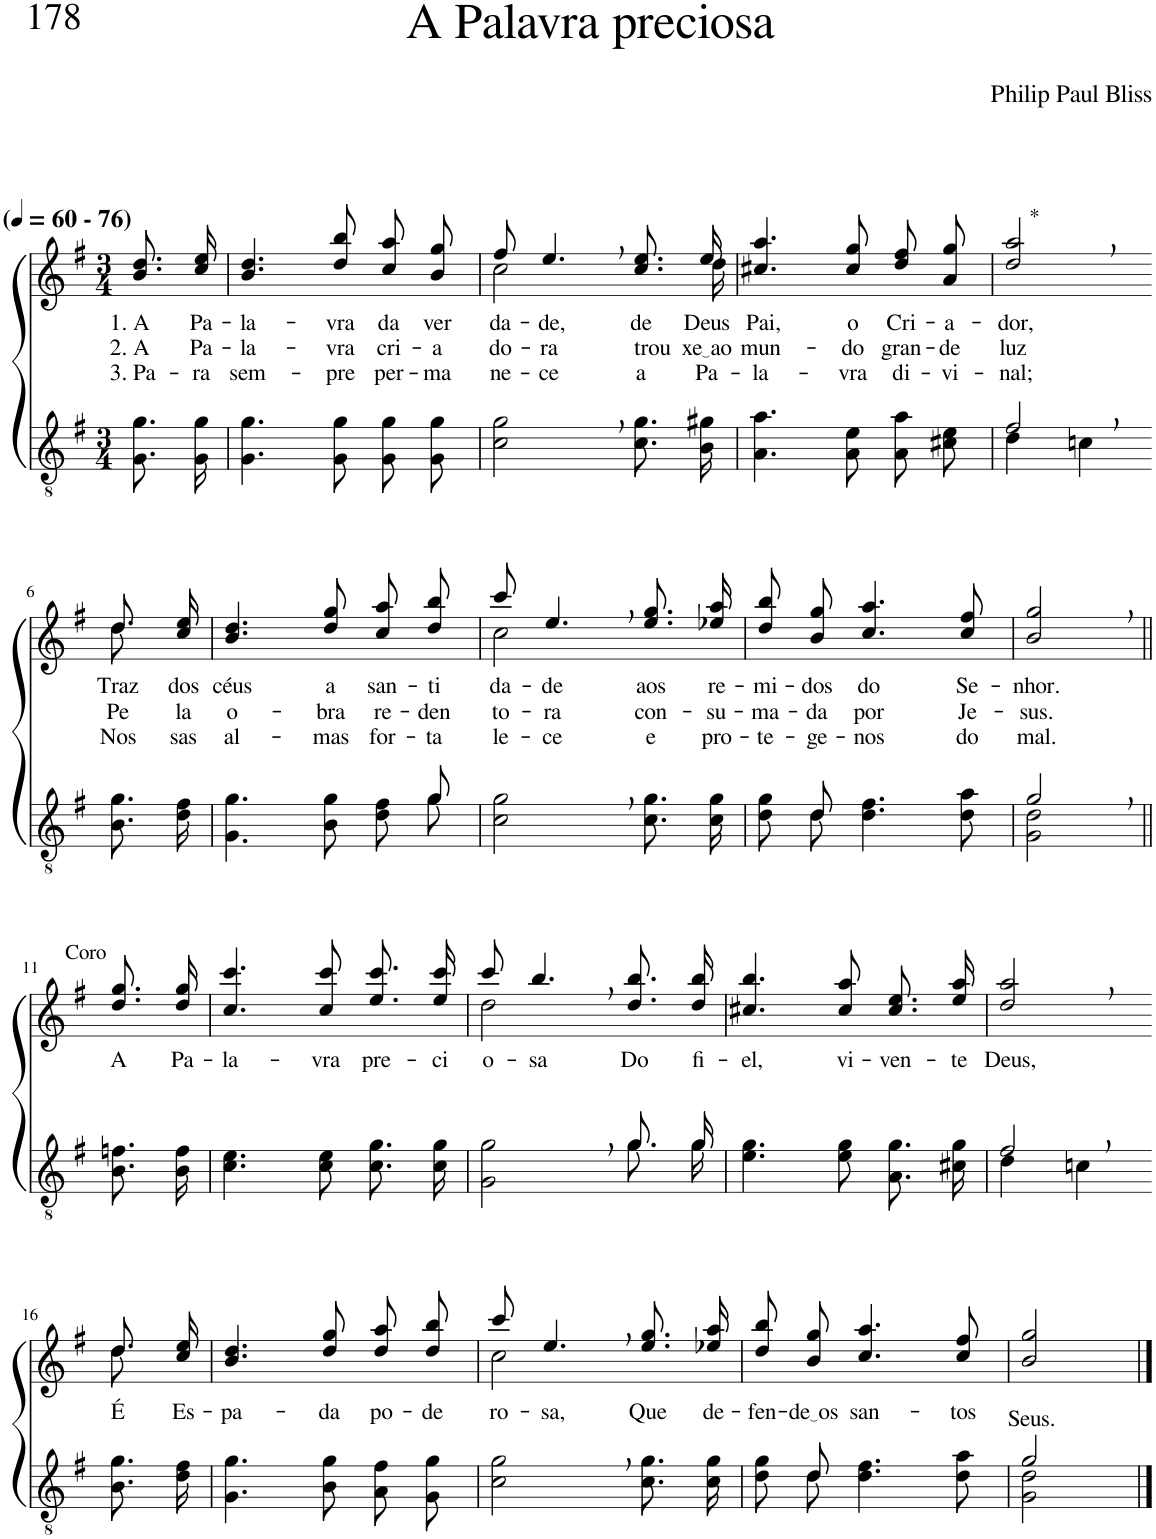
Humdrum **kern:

**kern	**kern	**text	**text	**text
*part2	*part1	*part1	*part1	*part1
*staff2	*staff1	*staff1	*staff1	*staff1
*I"Parte III e IV	*I"Parte I e II	*	*	*
*clefGv2	*clefG2	*	*	*
*Trd5c9	*Trd5c9	*	*	*
*k[f#]	*k[f#]	*	*	*
*M3/4	*M3/4	*	*	*
*MM60	*MM60	*	*	*
=1	=1	=1	=1	=1
!	!LO:TX:a:B:t=(	!	!	!
!	!LO:TX:a:B:t=- 76)	!	!	!
!	!	!LO:LY:b	!LO:LY:b	!LO:LY:b
8.G\ 8.g\L	8.b\ 8.dd\L	1. A	2. A	3. Pa-
!	!	!LO:LY:b	!LO:LY:b	!LO:LY:b
16G\ 16g\Jk	16cc\ 16ee\Jk	Pa-	Pa-	-ra
=2	=2	=2	=2	=2
!	!	!LO:LY:b	!LO:LY:b	!LO:LY:b
4.G\ 4.g\	4.b/ 4.dd/	-la-	-la-	sem-
!	!	!LO:LY:b	!LO:LY:b	!LO:LY:b
8G\ 8g\	8dd/ 8bb/	-vra	-vra	-pre
!	!	!LO:LY:b	!LO:LY:b	!LO:LY:b
8G\ 8g\L	8cc\ 8aa\L	da	cri-	per-
!	!	!LO:LY:b	!LO:LY:b	!LO:LY:b
8G\ 8g\J	8b\ 8gg\J	ver-	-a-	-ma-
=3	=3	=3	=3	=3
*	*^	*	*	*
!	!	!	!LO:LY:b	!LO:LY:b	!LO:LY:b
2c\, 2g\,	8ff#/	2cc\	-da-	-do-	-ne-
!	!	!	!LO:LY:b	!LO:LY:b	!LO:LY:b
.	4.ee,/	.	-de,	-ra	-ce
!	!	!	!LO:LY:b	!LO:LY:b	!LO:LY:b
8.c\ 8.g\L	8.cc\ 8.ee\L	8.ryy	de	trou-	a
!	!	!	!LO:LY:b	!LO:LY:b	!LO:LY:b
16B\ 16g#X\Jk	16ee\Jk	16dd\	Deus	xe ao	Pa-
=4	=4	=4	=4	=4	=4
!	!	!	!LO:LY:b	!LO:LY:b	!LO:LY:b
*	*v	*v	*	*	*
4.A\ 4.a\	4.cc#X/ 4.aa/	Pai,	mun-	-la-
!	!	!LO:LY:b	!LO:LY:b	!LO:LY:b
8A\ 8e\	8cc#/ 8gg/	o	-do	-vra
!	!	!LO:LY:b	!LO:LY:b	!LO:LY:b
8A\ 8a\L	8dd\ 8ff#\L	Cri-	gran-	di-
!	!	!LO:LY:b	!LO:LY:b	!LO:LY:b
8c#X\ 8e\J	8a\ 8gg\J	-a-	-de	-vi-
=5	=5	=5	=5	=5
*^	*	*	*	*
!	!	!LO:TX:a:t=*	!	!	!
!	!	!	!LO:LY:b	!LO:LY:b	!LO:LY:b
2f#,/	4d\	2dd/, 2aa/,	-dor,	luz	-nal;
.	4cn\	.	.	.	.
!!LO:LB:g=z
=6-	=6-	=6-	=6-	=6-	=6-
!	!	!	!LO:LY:b	!LO:LY:b	!LO:LY:b
*v	*v	*^	*	*	*
8.B\ 8.g\L	8.dd\	8.dd\L	Traz	Pe-	Nos-
!	!	!	!LO:LY:b	!LO:LY:b	!LO:LY:b
16d\ 16f#\Jk	16ryy	16cc\ 16ee\Jk	dos	-la	-sas
=7	=7	=7	=7	=7	=7
*^	*	*	*	*	*
!	!	!	!	!LO:LY:b	!LO:LY:b	!LO:LY:b
*	*	*v	*v	*	*	*
2ryy	4.G\ 4.g\	4.b/ 4.dd/	céus	o-	al-
!	!	!	!LO:LY:b	!LO:LY:b	!LO:LY:b
.	8B\ 8g\	8dd/ 8gg/	a	-bra	-mas
!	!	!	!LO:LY:b	!LO:LY:b	!LO:LY:b
8ryy	8d\ 8f#\L	8cc\ 8aa\L	san-	re-	for-
!	!	!	!LO:LY:b	!LO:LY:b	!LO:LY:b
8g/	8g\J	8dd\ 8bb\J	-ti-	-den-	-ta-
=8	=8	=8	=8	=8	=8
*	*	*^	*	*	*
!	!	!	!	!LO:LY:b	!LO:LY:b	!LO:LY:b
*v	*v	*	*	*	*	*
2c\, 2g\,	8ccc/	2cc\	-da-	-to-	-le-
!	!	!	!LO:LY:b	!LO:LY:b	!LO:LY:b
.	4.ee,/	.	-de	-ra	-ce
!	!	!	!LO:LY:b	!LO:LY:b	!LO:LY:b
8.c\ 8.g\L	8.ee\ 8.gg\L	4ryy	aos	con-	e
!	!	!	!LO:LY:b	!LO:LY:b	!LO:LY:b
16c\ 16g\Jk	16ee-X\ 16aa\Jk	.	re-	-su-	pro-
*	*v	*v	*	*	*
=9	=9	=9	=9	=9
*^	*	*	*	*
!	!	!	!LO:LY:b	!LO:LY:b	!LO:LY:b
8d\ 8g\L	8ryy	8dd\ 8bb\L	-mi-	-ma-	-te-
!	!	!	!LO:LY:b	!LO:LY:b	!LO:LY:b
8d\J	8d/	8b\ 8gg\J	-dos	-da	-ge-
!	!	!	!LO:LY:b	!LO:LY:b	!LO:LY:b
4.d\ 4.f#\	2ryy	4.cc/ 4.aa/	do	por	-nos
!	!	!	!LO:LY:b	!LO:LY:b	!LO:LY:b
8d\ 8a\	.	8cc/ 8ff#/	Se-	Je-	do
=10	=10	=10	=10	=10	=10
!	!	!	!LO:LY:b	!LO:LY:b	!LO:LY:b
2g,/	2G\ 2d\	2b/, 2gg/,	-nhor.	-sus.	mal.
*v	*v	*	*	*	*
!!LO:LB:g=z
=11||	=11||	=11||	=11||	=11||
*k[f#]	*k[f#]	*	*	*
*^	*	*	*	*
!	!	!LO:TX:a:t=Coro	!	!	!
!	!	!	!LO:LY:b	!	!
*v	*v	*	*	*	*
8.B\ 8.fn\L	8.dd\ 8.gg\L	A	.	.
!	!	!LO:LY:b	!	!
16B\ 16f\Jk	16dd\ 16gg\Jk	Pa-	.	.
=12	=12	=12	=12	=12
!	!	!LO:LY:b	!	!
4.c\ 4.e\	4.cc/ 4.ccc/	-la-	.	.
!	!	!LO:LY:b	!	!
8c\ 8e\	8cc/ 8ccc/	-vra	.	.
!	!	!LO:LY:b	!	!
8.c\ 8.g\L	8.ee\ 8.ccc\L	pre-	.	.
!	!	!LO:LY:b	!	!
16c\ 16g\Jk	16ee\ 16ccc\Jk	-ci-	.	.
=13	=13	=13	=13	=13
*^	*^	*	*	*
!	!	!	!	!LO:LY:b	!	!
2ryy	2G\ 2g\	8ccc/	2dd\	-o-	.	.
!	!	!	!	!LO:LY:b	!	!
.	.	4.bb,/	.	-sa	.	.
!	!	!	!	!LO:LY:b	!	!
8.g\L	8.g\L	8.dd\ 8.bb\L	4ryy	Do	.	.
!	!	!	!	!LO:LY:b	!	!
16g\Jk	16g\Jk	16dd\ 16bb\Jk	.	fi-	.	.
*	*	*v	*v	*	*	*
=14	=14	=14	=14	=14	=14
!	!	!	!LO:LY:b	!	!
*v	*v	*	*	*	*
4.e\ 4.g\	4.cc#X/ 4.bb/	-el,	.	.
!	!	!LO:LY:b	!	!
8e\ 8g\	8cc#/ 8aa/	vi-	.	.
!	!	!LO:LY:b	!	!
8.A\ 8.g\L	8.cc#\ 8.ee\L	-ven-	.	.
!	!	!LO:LY:b	!	!
16c#X\ 16g\Jk	16ee\ 16aa\Jk	-te	.	.
=15	=15	=15	=15	=15
*^	*	*	*	*
!	!	!	!LO:LY:b	!	!
2f#,/	4d\	2dd/, 2aa/,	Deus,	.	.
.	4cn\	.	.	.	.
*v	*v	*	*	*	*
!!LO:LB:g=z
=16-	=16-	=16-	=16-	=16-
*k[f#]	*	*	*	*
*^	*	*	*	*
!	!	!	!LO:LY:b	!	!
*v	*v	*^	*	*	*
8.B\ 8.g\L	8.dd\	8.dd\L	É	.	.
!	!	!	!LO:LY:b	!	!
16d\ 16f#\Jk	16ryy	16cc\ 16ee\Jk	Es-	.	.
=17	=17	=17	=17	=17	=17
!	!	!	!LO:LY:b	!	!
*	*v	*v	*	*	*
4.G\ 4.g\	4.b/ 4.dd/	-pa-	.	.
!	!	!LO:LY:b	!	!
8B\ 8g\	8dd/ 8gg/	-da	.	.
!	!	!LO:LY:b	!	!
8A\ 8f#\L	8dd\ 8aa\L	po-	.	.
!	!	!LO:LY:b	!	!
8G\ 8g\J	8dd\ 8bb\J	-de-	.	.
=18	=18	=18	=18	=18
*	*^	*	*	*
!	!	!	!LO:LY:b	!	!
2c\, 2g\,	8ccc/	2cc\	-ro-	.	.
!	!	!	!LO:LY:b	!	!
.	4.ee,/	.	-sa,	.	.
!	!	!	!LO:LY:b	!	!
8.c\ 8.g\L	8.ee\ 8.gg\L	4ryy	Que	.	.
!	!	!	!LO:LY:b	!	!
16c\ 16g\Jk	16ee-X\ 16aa\Jk	.	de-	.	.
*	*v	*v	*	*	*
=19	=19	=19	=19	=19
*^	*	*	*	*
!	!	!	!LO:LY:b	!	!
8d\ 8g\L	8ryy	8dd\ 8bb\L	-fen-	.	.
!	!	!	!LO:LY:b	!	!
8d\J	8d/	8b\ 8gg\J	de os	.	.
!	!	!	!LO:LY:b	!	!
4.d\ 4.f#\	2ryy	4.cc/ 4.aa/	san-	.	.
!	!	!	!LO:LY:b	!	!
8d\ 8a\	.	8cc/ 8ff#/	-tos	.	.
=20	=20	=20	=20	=20	=20
!	!	!LO:TX:b:t=Seus.	!	!	!
2g/	2G\ 2d\	2b/ 2gg/	.	.	.
*v	*v	*	*	*	*
==	==	==	==	==
*-	*-	*-	*-	*-
